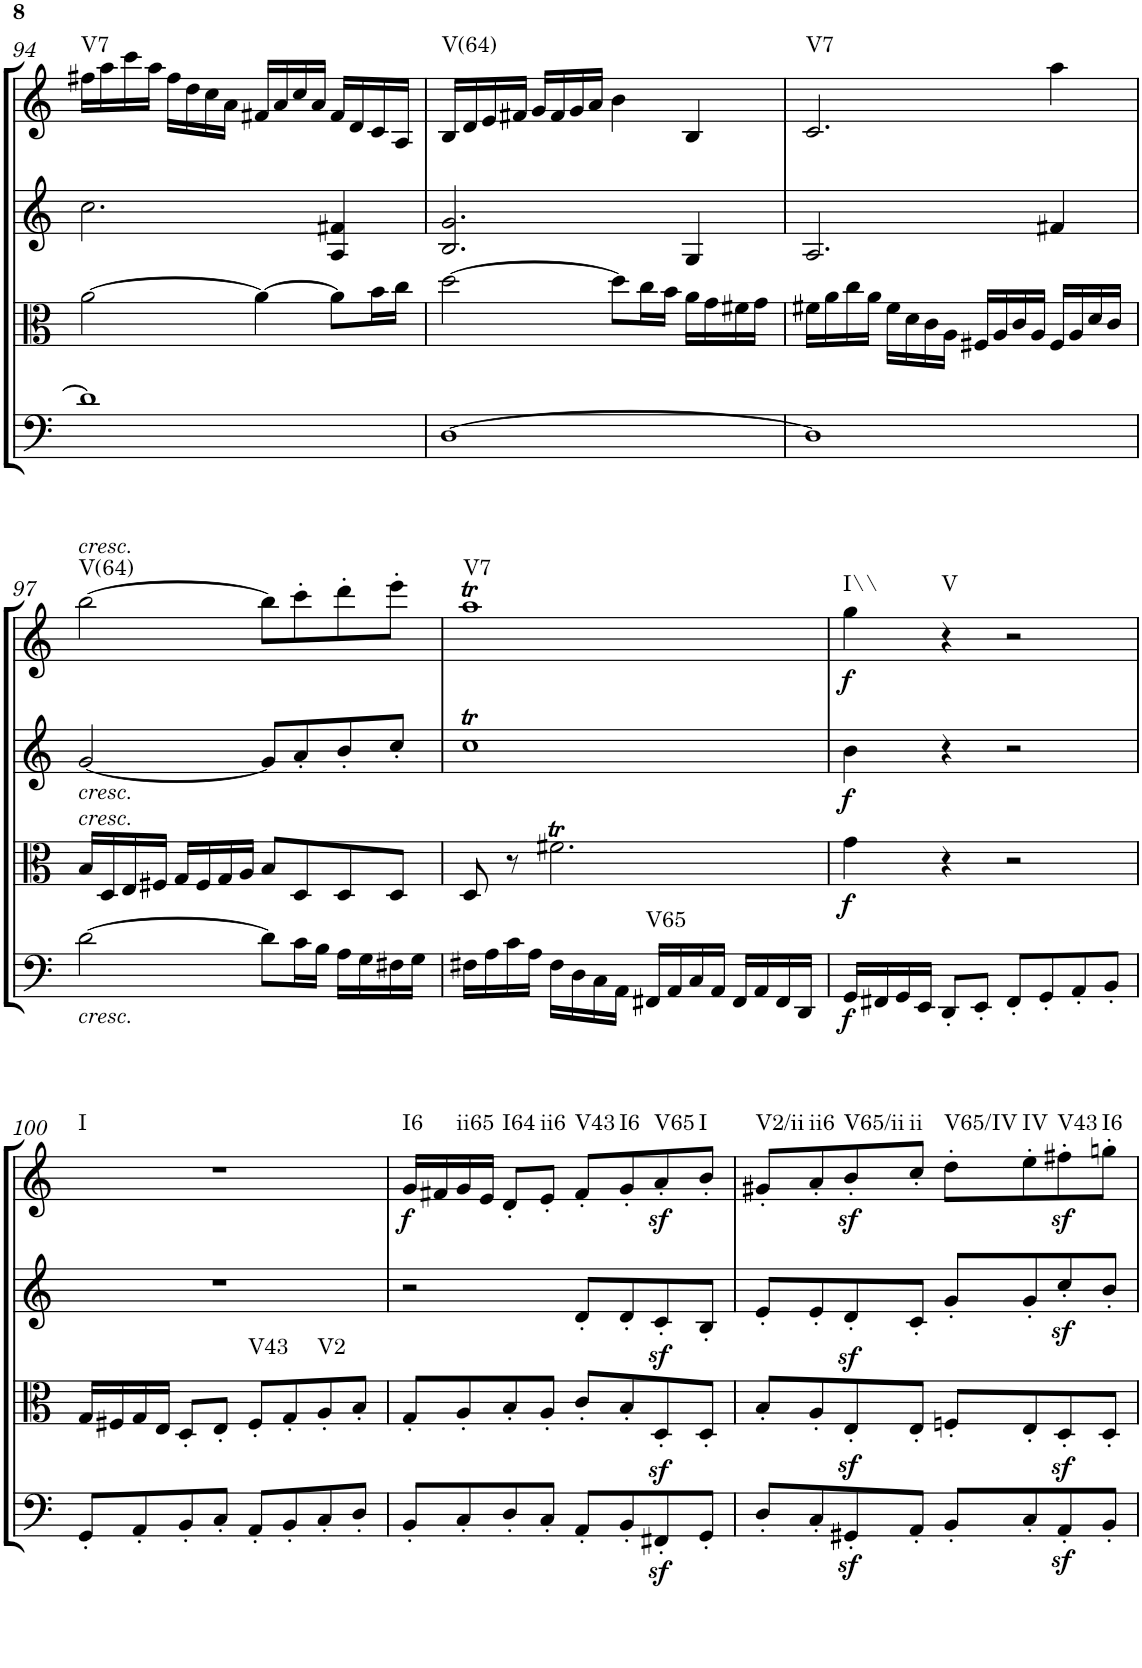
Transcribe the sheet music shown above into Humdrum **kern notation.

**kern	**dynam	**harte	**kern	**dynam	**harte	**kern	**dynam	**kern	**dynam	**harte
*part4	*part4	*part4	*part3	*part3	*part3	*part2	*part2	*part1	*part1	*part1
*staff4	*staff4	*	*staff3	*staff3	*	*staff2	*staff2	*staff1	*staff1	*
*I"Cello	*	*	*I"Viola	*	*	*I"2nd Violin	*	*I"1st Violin	*	*
*	*	*	*I'Vla	*	*	*I'Vln	*	*I'Vln	*	*
!!LO:PB:g=z
*clefF4	*	*	*clefC3	*	*	*clefG2	*	*clefG2	*	*
*k[]	*	*	*k[]	*	*	*k[]	*	*k[]	*	*
*M4/4	*	*	*M4/4	*	*	*M4/4	*	*M4/4	*	*
*met(c)	*	*	*met(c)	*	*	*met(c)	*	*met(c)	*	*
=94	=94	=94	=94	=94	=94	=94	=94	=94	=94	=94
!	!	!	!	!	!	!	!	!	!	!LO:H:kt=V7
1d]	.	.	[2a\	.	.	2.cc\	.	16ff#X\LL	.	N
.	.	.	.	.	.	.	.	16aa\	.	.
.	.	.	.	.	.	.	.	16ccc\	.	.
.	.	.	.	.	.	.	.	16aa\JJ	.	.
.	.	.	.	.	.	.	.	16ff#\LL	.	.
.	.	.	.	.	.	.	.	16dd\	.	.
.	.	.	.	.	.	.	.	16cc\	.	.
.	.	.	.	.	.	.	.	16a\JJ	.	.
.	.	.	4a\_	.	.	.	.	16f#X/LL	.	.
.	.	.	.	.	.	.	.	16a/	.	.
.	.	.	.	.	.	.	.	16cc/	.	.
.	.	.	.	.	.	.	.	16a/JJ	.	.
.	.	.	8a\L]	.	.	4A/ 4f#X/	.	16f#/LL	.	.
.	.	.	.	.	.	.	.	16d/	.	.
.	.	.	16b\L	.	.	.	.	16c/	.	.
.	.	.	16cc\JJ	.	.	.	.	16A/JJ	.	.
=95	=95	=95	=95	=95	=95	=95	=95	=95	=95	=95
!	!	!	!	!	!	!	!	!	!	!LO:H:kt=V(64)
[1D	.	.	[2dd\	.	.	2.B/ 2.g/	.	16B/LL	.	N
.	.	.	.	.	.	.	.	16d/	.	.
.	.	.	.	.	.	.	.	16e/	.	.
.	.	.	.	.	.	.	.	16f#X/JJ	.	.
.	.	.	.	.	.	.	.	16g/LL	.	.
.	.	.	.	.	.	.	.	16f#/	.	.
.	.	.	.	.	.	.	.	16g/	.	.
.	.	.	.	.	.	.	.	16a/JJ	.	.
.	.	.	8dd\L]	.	.	.	.	4b\	.	.
.	.	.	16cc\L	.	.	.	.	.	.	.
.	.	.	16b\JJ	.	.	.	.	.	.	.
.	.	.	16a\LL	.	.	4G/	.	4B/	.	.
.	.	.	16g\	.	.	.	.	.	.	.
.	.	.	16f#X\	.	.	.	.	.	.	.
.	.	.	16g\JJ	.	.	.	.	.	.	.
=96	=96	=96	=96	=96	=96	=96	=96	=96	=96	=96
!	!	!	!	!	!	!	!	!	!	!LO:H:kt=V7
1D]	.	.	16f#X\LL	.	.	2.A/	.	2.c/	.	N
.	.	.	16a\	.	.	.	.	.	.	.
.	.	.	16cc\	.	.	.	.	.	.	.
.	.	.	16a\JJ	.	.	.	.	.	.	.
.	.	.	16f#\LL	.	.	.	.	.	.	.
.	.	.	16d\	.	.	.	.	.	.	.
.	.	.	16c\	.	.	.	.	.	.	.
.	.	.	16A\JJ	.	.	.	.	.	.	.
.	.	.	16F#X/LL	.	.	.	.	.	.	.
.	.	.	16A/	.	.	.	.	.	.	.
.	.	.	16c/	.	.	.	.	.	.	.
.	.	.	16A/JJ	.	.	.	.	.	.	.
.	.	.	16F#/LL	.	.	4f#X/	.	4aa\	.	.
.	.	.	16A/	.	.	.	.	.	.	.
.	.	.	16d/	.	.	.	.	.	.	.
.	.	.	16c/JJ	.	.	.	.	.	.	.
!!LO:LB:g=z
=97	=97	=97	=97	=97	=97	=97	=97	=97	=97	=97
!	!	!	!	!	!	!	!	!LO:TX:a:i:t=cresc.	!	!
!	!	!	!	!	!	!LO:TX:b:i:t=cresc.	!	!	!	!
!	!	!	!LO:TX:a:i:t=cresc.	!	!	!	!	!	!	!
!LO:TX:b:i:t=cresc.	!	!	!	!	!	!	!	!	!	!LO:H:kt=V(64)
[2d\	.	.	16B/LL	.	.	[2g/	.	[2bb\	.	N
.	.	.	16D/	.	.	.	.	.	.	.
.	.	.	16E/	.	.	.	.	.	.	.
.	.	.	16F#X/JJ	.	.	.	.	.	.	.
.	.	.	16G/LL	.	.	.	.	.	.	.
.	.	.	16F#/	.	.	.	.	.	.	.
.	.	.	16G/	.	.	.	.	.	.	.
.	.	.	16A/JJ	.	.	.	.	.	.	.
8d\L]	.	.	8B/L	.	.	8g/L]	.	8bb\L]	.	.
16c\L	.	.	8D/	.	.	8a'/	.	8ccc'\	.	.
16B\JJ	.	.	.	.	.	.	.	.	.	.
16A\LL	.	.	8D/	.	.	8b'/	.	8ddd'\	.	.
16G\	.	.	.	.	.	.	.	.	.	.
16F#X\	.	.	8D/J	.	.	8cc'/J	.	8eee'\J	.	.
16G\JJ	.	.	.	.	.	.	.	.	.	.
=98	=98	=98	=98	=98	=98	=98	=98	=98	=98	=98
!	!	!	!	!	!	!	!	!	!	!LO:H:kt=V7
16F#X\LL	.	.	8D/	.	.	1ccT	.	1aaT	.	N
16A\	.	.	.	.	.	.	.	.	.	.
16c\	.	.	8r	.	.	.	.	.	.	.
16A\JJ	.	.	.	.	.	.	.	.	.	.
16F#\LL	.	.	2.f#Xt\	.	.	.	.	.	.	.
16D\	.	.	.	.	.	.	.	.	.	.
16C\	.	.	.	.	.	.	.	.	.	.
16AA\JJ	.	.	.	.	.	.	.	.	.	.
!	!	!LO:H:kt=V65	!	!	!	!	!	!	!	!
16FF#X/LL	.	N	.	.	.	.	.	.	.	.
16AA/	.	.	.	.	.	.	.	.	.	.
16C/	.	.	.	.	.	.	.	.	.	.
16AA/JJ	.	.	.	.	.	.	.	.	.	.
16FF#/LL	.	.	.	.	.	.	.	.	.	.
16AA/	.	.	.	.	.	.	.	.	.	.
16FF#/	.	.	.	.	.	.	.	.	.	.
16DD/JJ	.	.	.	.	.	.	.	.	.	.
=99	=99	=99	=99	=99	=99	=99	=99	=99	=99	=99
!	!LO:DY:b	!	!	!LO:DY:b	!	!	!LO:DY:b	!	!LO:DY:b	!LO:H:kt=I\\
16GG/LL	f	.	4g\	f	.	4b\	f	4gg\	f	N
16FF#X/	.	.	.	.	.	.	.	.	.	.
16GG/	.	.	.	.	.	.	.	.	.	.
16EE/JJ	.	.	.	.	.	.	.	.	.	.
!	!	!	!	!	!	!	!	!	!	!LO:H:kt=V
8DD'/L	.	.	4r	.	.	4r	.	4r	.	N
8EE'/J	.	.	.	.	.	.	.	.	.	.
8FF#'/L	.	.	2r	.	.	2r	.	2r	.	.
8GG'/	.	.	.	.	.	.	.	.	.	.
8AA'/	.	.	.	.	.	.	.	.	.	.
8BB'/J	.	.	.	.	.	.	.	.	.	.
!!LO:LB:g=z
=100	=100	=100	=100	=100	=100	=100	=100	=100	=100	=100
!	!	!	!	!	!	!	!	!	!	!LO:H:kt=I
8GG'/L	.	.	16G/LL	.	.	1r	.	1r	.	N
.	.	.	16F#X/	.	.	.	.	.	.	.
8AA'/	.	.	16G/	.	.	.	.	.	.	.
.	.	.	16E/JJ	.	.	.	.	.	.	.
8BB'/	.	.	8D'/L	.	.	.	.	.	.	.
8C'/J	.	.	8E'/J	.	.	.	.	.	.	.
!	!	!	!	!	!LO:H:kt=V43	!	!	!	!	!
8AA'/L	.	.	8F#'/L	.	N	.	.	.	.	.
8BB'/	.	.	8G'/	.	.	.	.	.	.	.
!	!	!	!	!	!LO:H:kt=V2	!	!	!	!	!
8C'/	.	.	8A'/	.	N	.	.	.	.	.
8D'/J	.	.	8B'/J	.	.	.	.	.	.	.
=101	=101	=101	=101	=101	=101	=101	=101	=101	=101	=101
!	!	!	!	!	!	!	!	!	!LO:DY:b	!LO:H:kt=I6
8BB'/L	.	.	8G'/L	.	.	2r	.	16g/LL	f	N
.	.	.	.	.	.	.	.	16f#X/	.	.
!	!	!	!	!	!	!	!	!	!	!LO:H:kt=ii65
8C'/	.	.	8A'/	.	.	.	.	16g/	.	N
.	.	.	.	.	.	.	.	16e/JJ	.	.
!	!	!	!	!	!	!	!	!	!	!LO:H:kt=I64
8D'/	.	.	8B'/	.	.	.	.	8d'/L	.	N
!	!	!	!	!	!	!	!	!	!	!LO:H:kt=ii6
8C'/J	.	.	8A'/J	.	.	.	.	8e'/J	.	N
!	!	!	!	!	!	!	!	!	!	!LO:H:kt=V43
8AA'/L	.	.	8c'/L	.	.	8d'/L	.	8f#'/L	.	N
!	!	!	!	!	!	!	!	!	!	!LO:H:kt=I6
8BB'/	.	.	8B'/	.	.	8d'/	.	8g'/	.	N
!	!	!	!	!	!	!	!	!	!LO:DY:b	!LO:H:kt=V65
8FF#Xz>'/	.	.	8Dz>'/	.	.	8c'/	.	8a'/	sf	N
!	!	!	!	!	!	!	!	!	!	!LO:H:kt=I
8GG'/J	.	.	8D'/J	.	.	8B'/J	.	8b'/J	.	N
=102	=102	=102	=102	=102	=102	=102	=102	=102	=102	=102
!	!	!	!	!	!	!	!	!	!	!LO:H:kt=V2/ii
8D'/L	.	.	8B'/L	.	.	8e'/L	.	8g#X'/L	.	N
!	!	!	!	!	!	!	!	!	!	!LO:H:kt=ii6
8C'/	.	.	8A'/	.	.	8e'/	.	8a'/	.	N
!	!	!	!	!	!	!	!	!	!LO:DY:b	!LO:H:kt=V65/ii
8GG#Xz>'/	.	.	8Ez>'/	.	.	8d'/	.	8b'/	sf	N
!	!	!	!	!	!	!	!	!	!	!LO:H:kt=ii
8AA'/J	.	.	8E'/J	.	.	8c'/J	.	8cc'/J	.	N
!	!	!	!	!	!	!	!	!	!	!LO:H:kt=V65/IV
8BB'/L	.	.	8Fn'/L	.	.	8g'/L	.	8dd'\L	.	N
!	!	!	!	!	!	!	!	!	!	!LO:H:kt=IV
8C'/	.	.	8E'/	.	.	8g'/	.	8ee'\	.	N
!	!	!	!	!	!	!	!	!	!LO:DY:b	!LO:H:kt=V43
8AAz>'/	.	.	8D'/	.	.	8ccz<'/	.	8ff#X'\	sf	N
!	!	!	!	!	!	!	!	!	!	!LO:H:kt=I6
8BB'/J	.	.	8D'/J	.	.	8b'/J	.	8ggn'\J	.	N
=	=	=	=	=	=	=	=	=	=	=
*-	*-	*-	*-	*-	*-	*-	*-	*-	*-	*-
